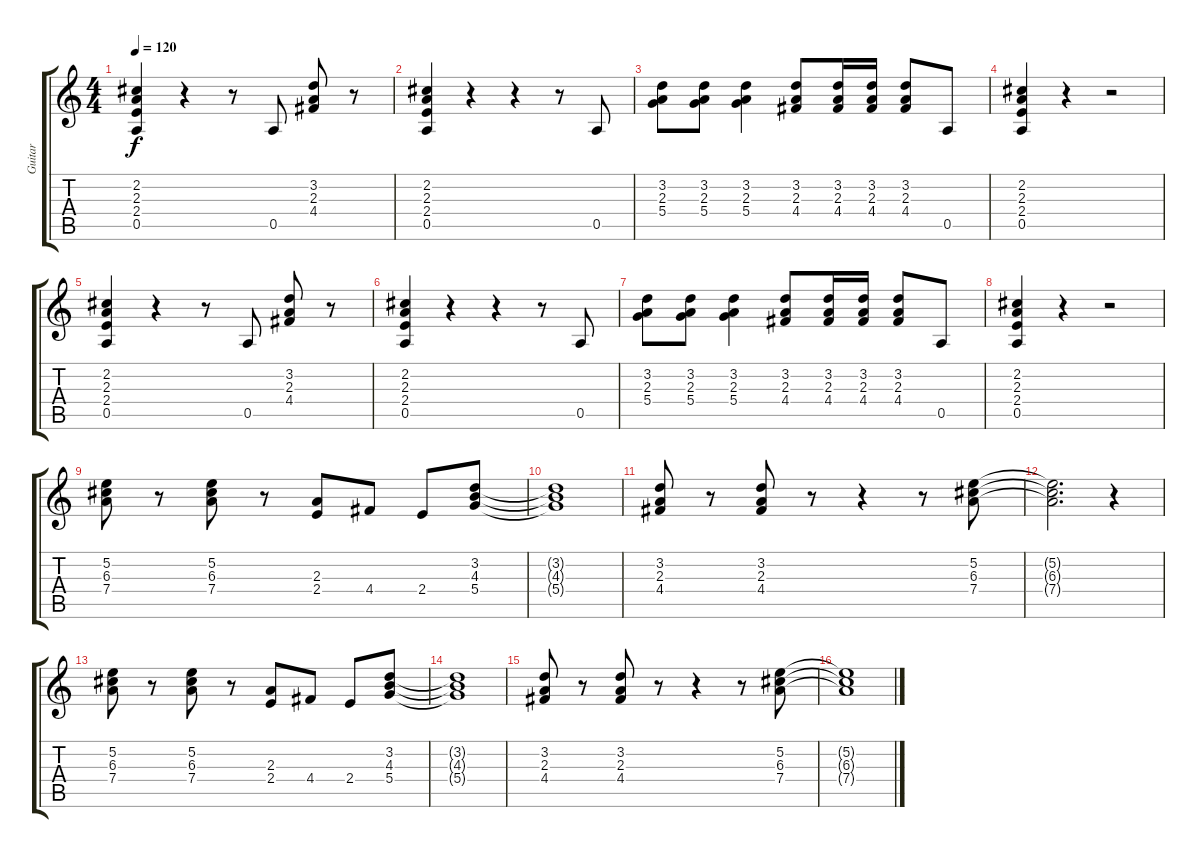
\track ("Guitar" "Guitar") {instrument distortionguitar}
\staff {score tabs}
\tuning (E4 B3 G3 D3 A2 E2) {hide}
\ts (4 4)
\tempo 120
\clef g2
\ks c
(2.2 2.3 2.4 0.5).4{dy f} r.4 r.8 0.5.8 (3.2 2.3 4.4).8 r.8 |
(2.2 2.3 2.4 0.5).4 r.4 r.4 r.8 0.5.8 |
(3.2 2.3 5.4).8 (3.2 2.3 5.4).8 (3.2 2.3 5.4).4 (3.2 2.3 4.4).8 (3.2 2.3 4.4).16 (3.2 2.3 4.4).16 (3.2 2.3 4.4).8 0.5.8 |
(2.2 2.3 2.4 0.5).4 r.4 r.2 |
(2.2 2.3 2.4 0.5).4 r.4 r.8 0.5.8 (3.2 2.3 4.4).8 r.8 |
(2.2 2.3 2.4 0.5).4 r.4 r.4 r.8 0.5.8 |
(3.2 2.3 5.4).8 (3.2 2.3 5.4).8 (3.2 2.3 5.4).4 (3.2 2.3 4.4).8 (3.2 2.3 4.4).16 (3.2 2.3 4.4).16 (3.2 2.3 4.4).8 0.5.8 |
(2.2 2.3 2.4 0.5).4 r.4 r.2 |
(5.2 6.3 7.4).8 r.8 (5.2 6.3 7.4).8 r.8 (2.3 2.4).8 4.4.8 2.4.8 (3.2 4.3 5.4).8 |
(3.2{t} 4.3{t} 5.4{t}).1 |
(3.2 2.3 4.4).8 r.8 (3.2 2.3 4.4).8 r.8 r.4 r.8 (5.2 6.3 7.4).8 |
(5.2{t} 6.3{t} 7.4{t}).2{d} r.4 |
(5.2 6.3 7.4).8 r.8 (5.2 6.3 7.4).8 r.8 (2.3 2.4).8 4.4.8 2.4.8 (3.2 4.3 5.4).8 |
(3.2{t} 4.3{t} 5.4{t}).1 |
(3.2 2.3 4.4).8 r.8 (3.2 2.3 4.4).8 r.8 r.4 r.8 (5.2 6.3 7.4).8 |
(5.2{t} 6.3{t} 7.4{t}).1
